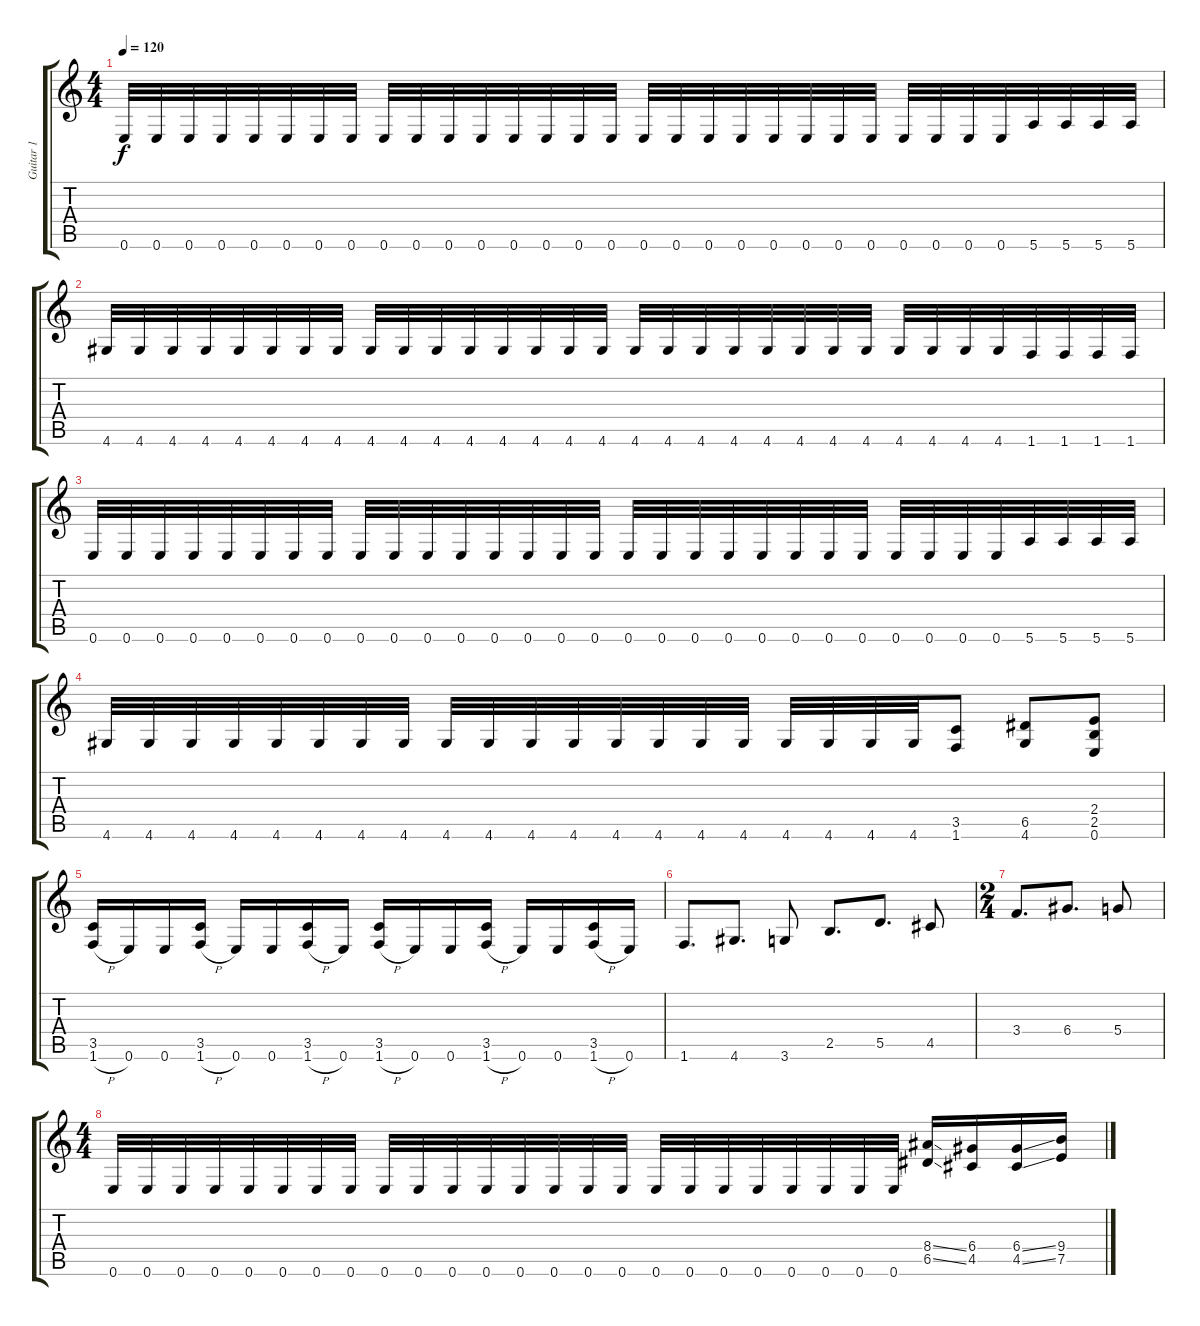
\track ("Guitar 1" "Guitar 1") {instrument distortionguitar}
\staff {score tabs}
\tuning (E4 B3 G3 D3 A2 E2) {hide}
\ts (4 4)
\tempo 120
\clef g2
\ks c
0.6.32{dy f} 0.6.32 0.6.32 0.6.32 0.6.32 0.6.32 0.6.32 0.6.32 0.6.32 0.6.32 0.6.32 0.6.32 0.6.32 0.6.32 0.6.32 0.6.32 0.6.32 0.6.32 0.6.32 0.6.32 0.6.32 0.6.32 0.6.32 0.6.32 0.6.32 0.6.32 0.6.32 0.6.32 5.6.32 5.6.32 5.6.32 5.6.32 |
4.6.32 4.6.32 4.6.32 4.6.32 4.6.32 4.6.32 4.6.32 4.6.32 4.6.32 4.6.32 4.6.32 4.6.32 4.6.32 4.6.32 4.6.32 4.6.32 4.6.32 4.6.32 4.6.32 4.6.32 4.6.32 4.6.32 4.6.32 4.6.32 4.6.32 4.6.32 4.6.32 4.6.32 1.6.32 1.6.32 1.6.32 1.6.32 |
0.6.32 0.6.32 0.6.32 0.6.32 0.6.32 0.6.32 0.6.32 0.6.32 0.6.32 0.6.32 0.6.32 0.6.32 0.6.32 0.6.32 0.6.32 0.6.32 0.6.32 0.6.32 0.6.32 0.6.32 0.6.32 0.6.32 0.6.32 0.6.32 0.6.32 0.6.32 0.6.32 0.6.32 5.6.32 5.6.32 5.6.32 5.6.32 |
4.6.32 4.6.32 4.6.32 4.6.32 4.6.32 4.6.32 4.6.32 4.6.32 4.6.32 4.6.32 4.6.32 4.6.32 4.6.32 4.6.32 4.6.32 4.6.32 4.6.32 4.6.32 4.6.32 4.6.32 (3.5 1.6).8 (6.5 4.6).8 (2.4 2.5 0.6).8 |
(3.5 1.6{h}).16 0.6.16 0.6.16 (3.5 1.6{h}).16 0.6.16 0.6.16 (3.5 1.6{h}).16 0.6.16 (3.5 1.6{h}).16 0.6.16 0.6.16 (3.5 1.6{h}).16 0.6.16 0.6.16 (3.5 1.6{h}).16 0.6.16 |
1.6.8{d} 4.6.8{d} 3.6.8 2.5.8{d} 5.5.8{d} 4.5.8 |
\ts (2 4)
3.4.8{d} 6.4.8{d} 5.4.8 |
\ts (4 4)
0.6.32 0.6.32 0.6.32 0.6.32 0.6.32 0.6.32 0.6.32 0.6.32 0.6.32 0.6.32 0.6.32 0.6.32 0.6.32 0.6.32 0.6.32 0.6.32 0.6.32 0.6.32 0.6.32 0.6.32 0.6.32 0.6.32 0.6.32 0.6.32 (8.4{ss} 6.5{ss}).16 (6.4 4.5).16 (6.4{ss} 4.5{ss}).16 (9.4 7.5).16
